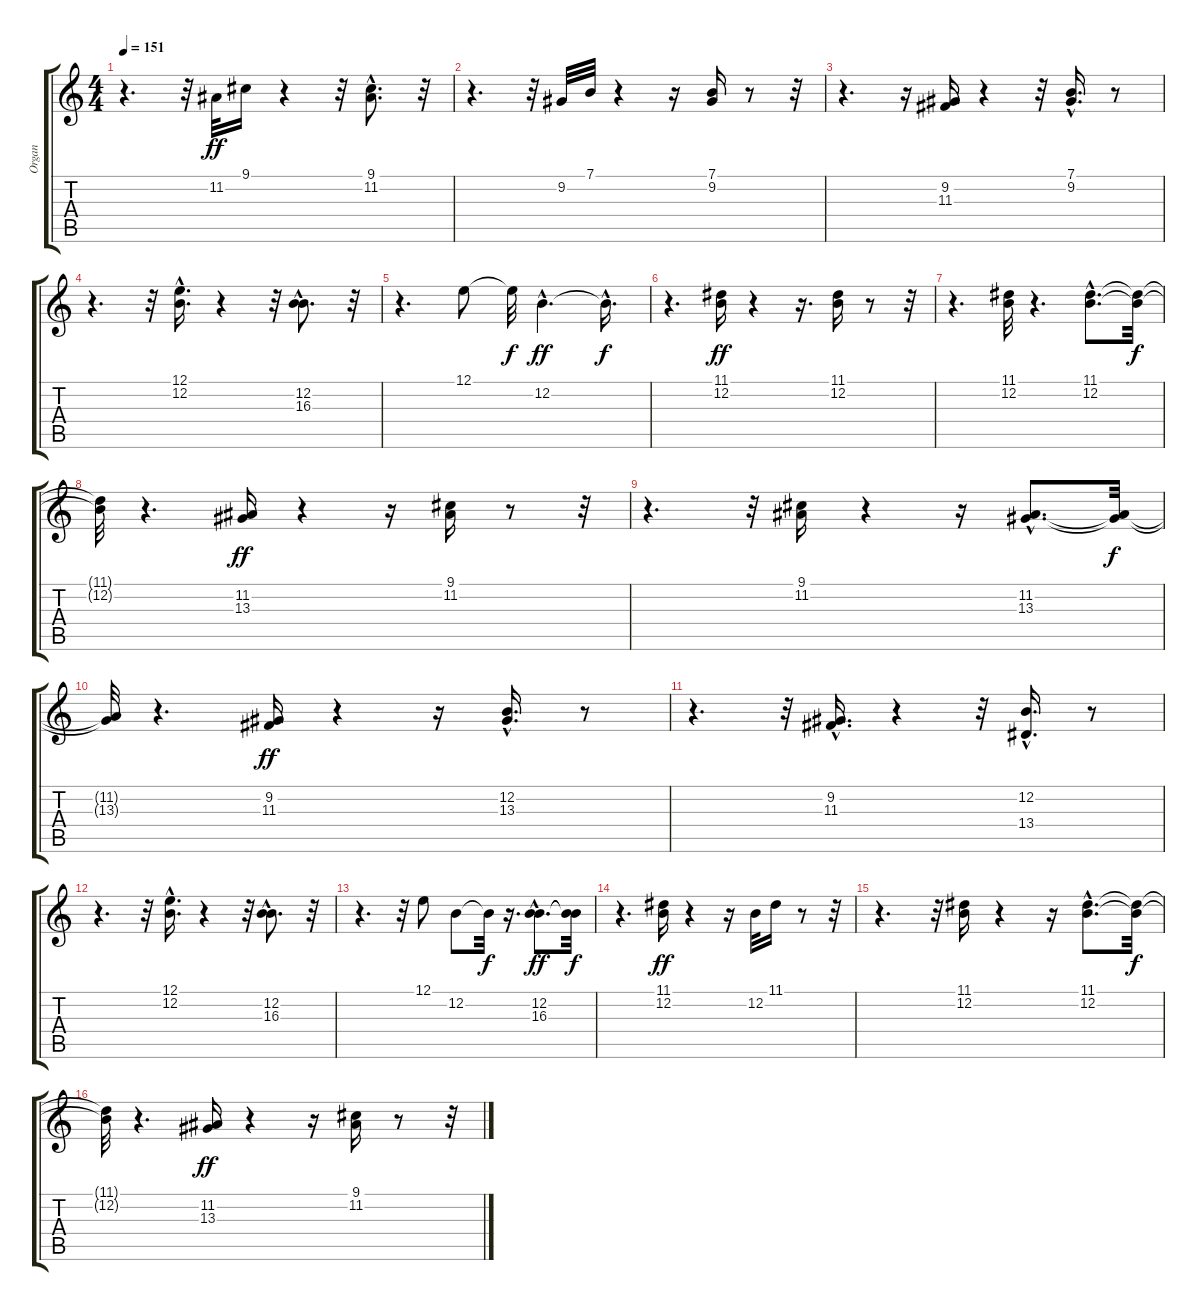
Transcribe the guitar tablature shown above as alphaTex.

\track ("Organ" "Organ") {instrument percussiveorgan}
\staff {score tabs}
\tuning (E4 B3 G3 D3 A2 E2) {hide}
\ts (4 4)
\tempo 151
\clef g2
\ks c
r.4{d dy ff} r.32 11.2.32 9.1.16 r.4 r.32 (9.1{hac} 11.2{hac}).8{d} r.32 |
r.4{d} r.32 9.2.32 7.1.32 r.4 r.16 (7.1 9.2).16 r.8 r.32 |
r.4{d} r.16 (9.2 11.3).16 r.4 r.32 (7.1{hac} 9.2).16{d} r.8 |
r.4{d} r.32 (12.1{hac} 12.2{hac}).16{d} r.4 r.32 (12.2{hac} 16.3{hac}).8{d} r.32 |
r.4{d} 12.1.8 12.1{t}.32{dy f} 12.2{hac}.4{d dy ff} 12.2{hac t}.16{d dy f} |
r.4{d} (11.1 12.2).16{dy ff} r.4 r.16{d} (11.1 12.2).16 r.8 r.32 |
r.4{d} (11.1 12.2).32 r.4{d} (11.1{hac} 12.2{hac}).8{d} (11.1{t} 12.2{t}).32{dy f} |
(11.1{t} 12.2{t}).32 r.4{d} (11.2 13.3).16{dy ff} r.4 r.16 (9.1 11.2).16 r.8 r.32 |
r.4{d} r.32 (9.1 11.2).16 r.4 r.16 (11.2{hac} 13.3{hac}).8{d} (11.2{t} 13.3{t}).32{dy f} |
(11.2{t} 13.3{t}).32 r.4{d} (9.2 11.3).16{dy ff} r.4 r.16 (12.2 13.3{hac}).16{d} r.8 |
r.4{d} r.32 (9.2{hac} 11.3).16{d} r.4 r.32 (12.2{hac} 13.4{hac}).16{d} r.8 |
r.4{d} r.32 (12.1{hac} 12.2{hac}).16{d} r.4 r.32 (12.2{hac} 16.3).8{d} r.32 |
r.4{d} r.32 12.1.8 12.2.8 12.2{t}.32{dy f} r.16{d} (12.2{hac} 16.3{hac}).8{d dy ff} (12.2{t} 16.3{t}).32{dy f} |
r.4{d} (11.1 12.2).16{dy ff} r.4 r.16 12.2.32 11.1.16 r.8 r.32 |
r.4{d} r.32 (11.1 12.2).16 r.4 r.16 (11.1{hac} 12.2{hac}).8{d} (11.1{t} 12.2{t}).32{dy f} |
(11.1{t} 12.2{t}).32 r.4{d} (11.2 13.3).16{dy ff} r.4 r.16 (9.1 11.2).16 r.8 r.32
